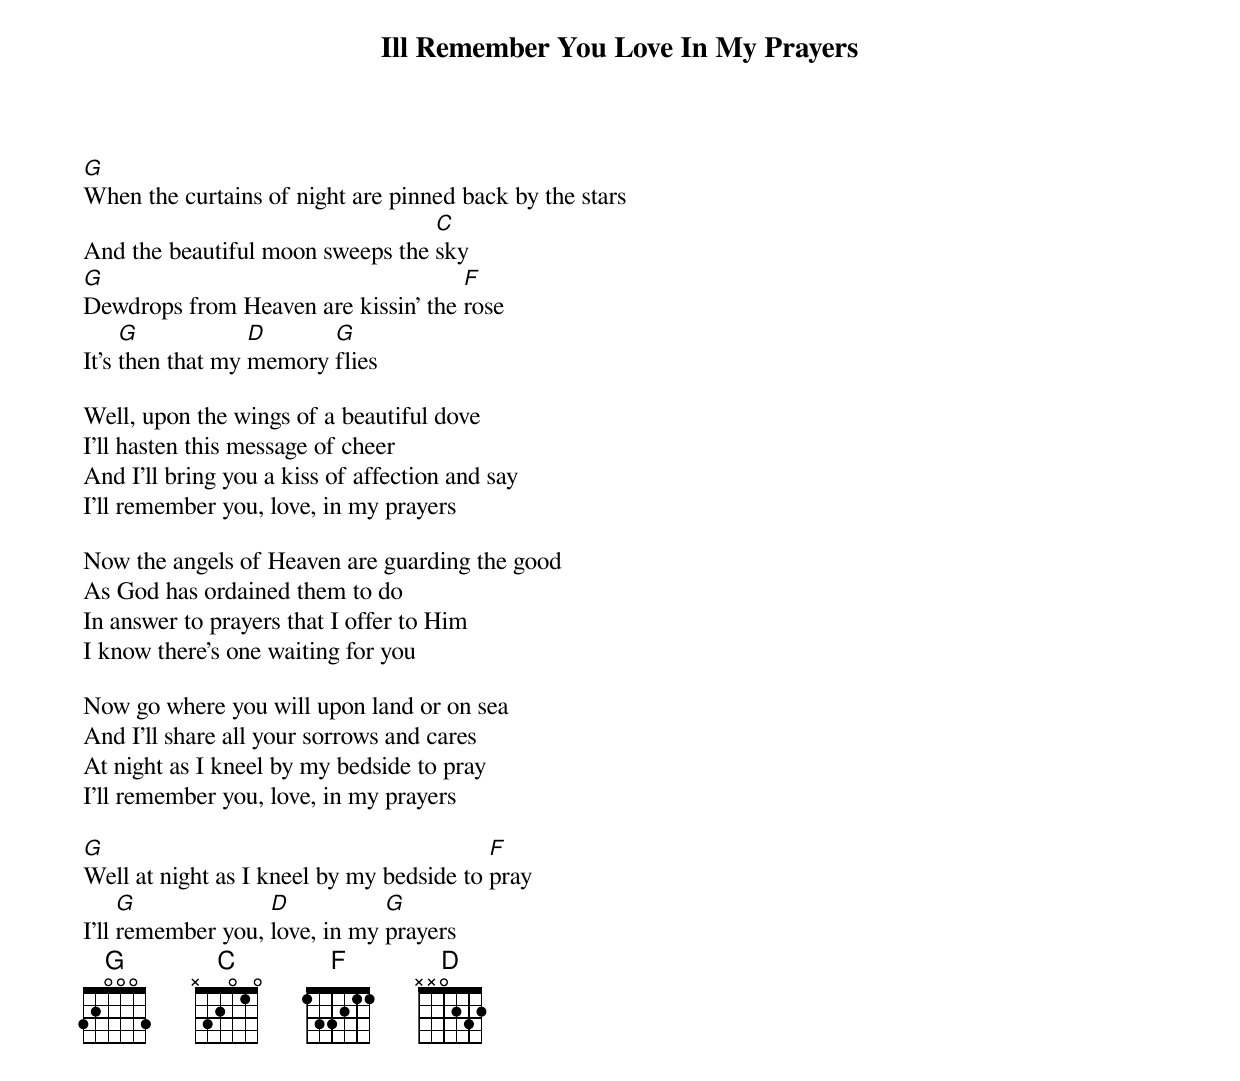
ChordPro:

{title: Ill Remember You Love In My Prayers}
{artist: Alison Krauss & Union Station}

[G]When the curtains of night are pinned back by the stars
And the beautiful moon sweeps the [C]sky
[G]Dewdrops from Heaven are kissin' the [F]rose
It's [G]then that my [D]memory [G]flies

Well, upon the wings of a beautiful dove
I'll hasten this message of cheer
And I'll bring you a kiss of affection and say
I'll remember you, love, in my prayers

Now the angels of Heaven are guarding the good
As God has ordained them to do
In answer to prayers that I offer to Him
I know there's one waiting for you

Now go where you will upon land or on sea
And I'll share all your sorrows and cares
At night as I kneel by my bedside to pray
I'll remember you, love, in my prayers

[G]Well at night as I kneel by my bedside to [F]pray
I'll [G]remember you, [D]love, in my [G]prayers
